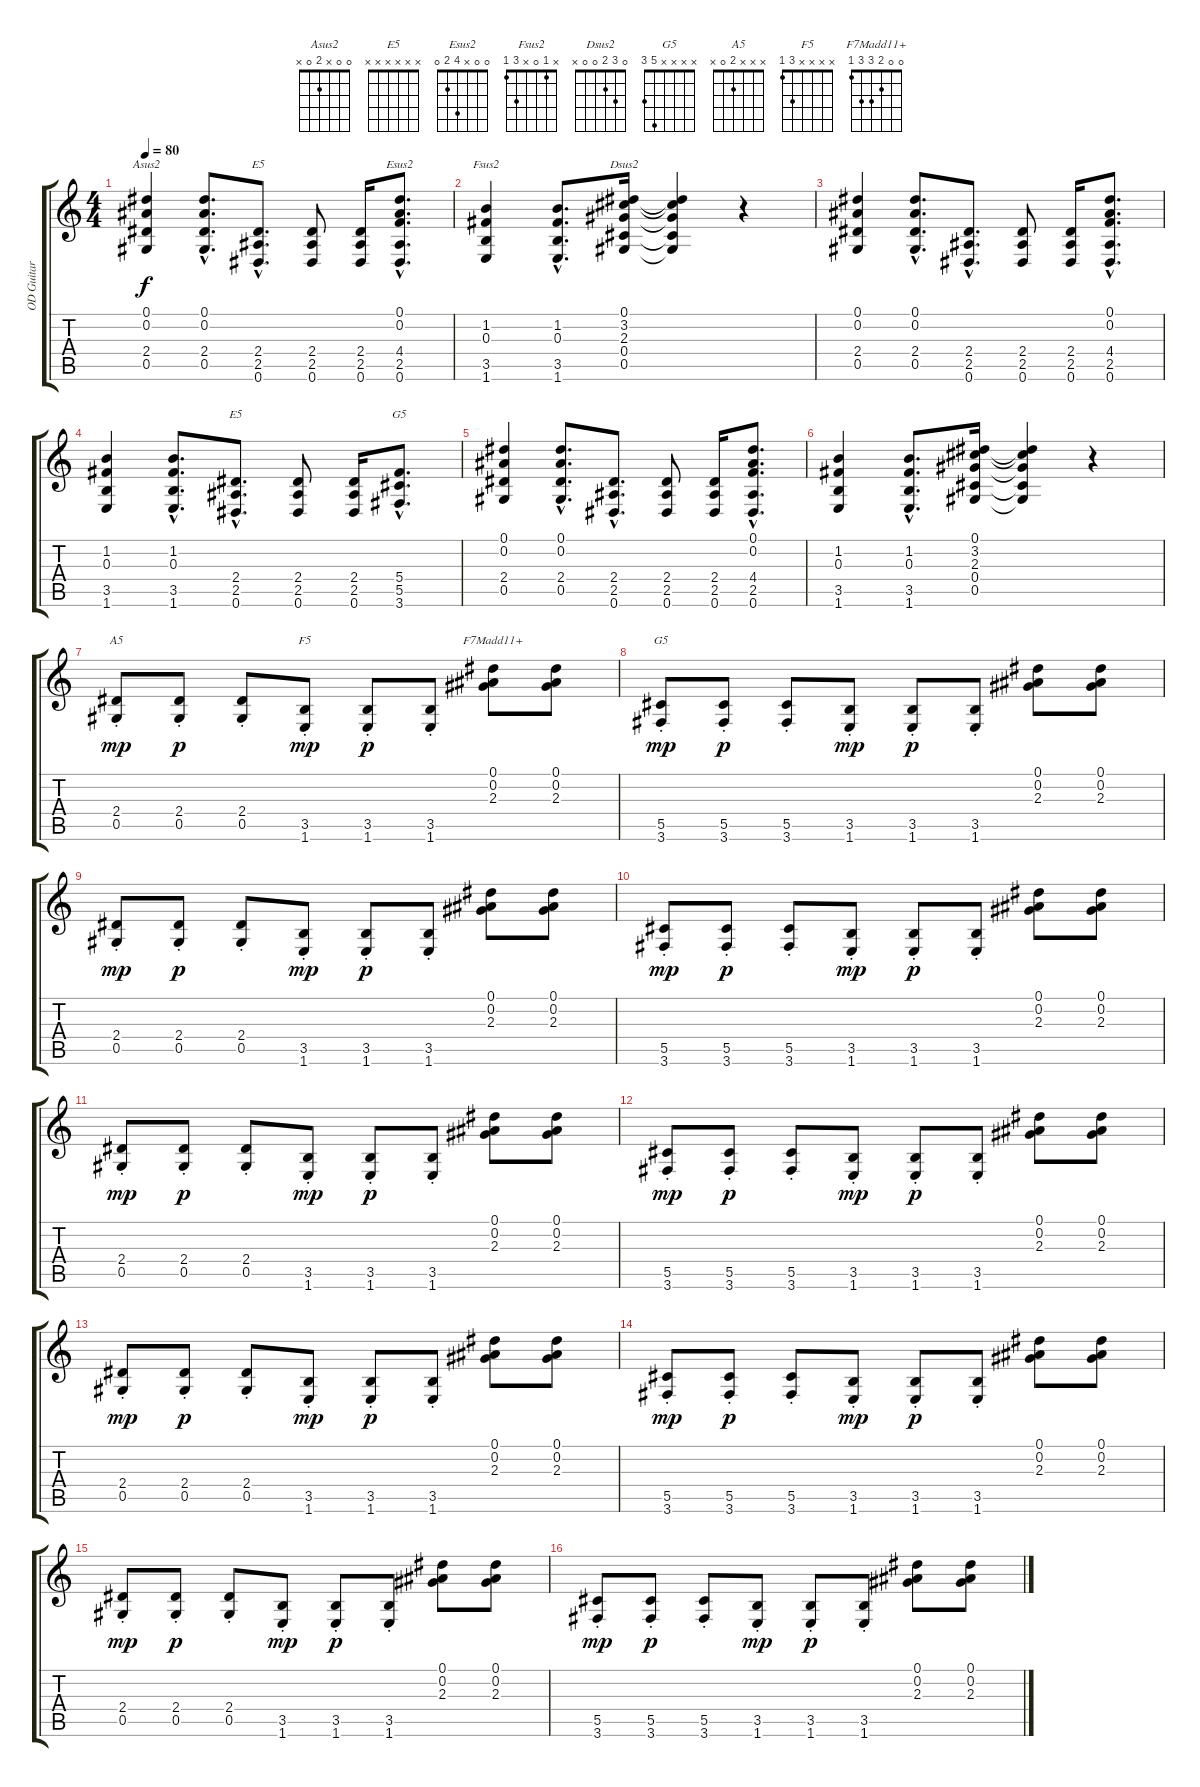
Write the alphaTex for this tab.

\track ("OD Guitar" "OD Guitar") {instrument electricguitarclean}
\staff {score tabs}
\tuning (Eb4 Bb3 Gb3 Db3 Ab2 Eb2) {hide}
\chord ("Asus2" 0 0 x 2 0 x)
\chord ("E5" x x x 2 2 0) {barre 2}
\chord ("Esus2" 0 0 x 4 2 0)
\chord ("Fsus2" x 1 0 x 3 1)
\chord ("Dsus2" 0 3 2 0 0 x)
\chord ("E5" x x x x x x)
\chord ("G5" x x x 5 5 3) {barre 5}
\chord ("A5" x x x 2 0 x)
\chord ("F5" x x x x 3 1)
\chord ("F7Madd11+" 0 0 2 3 3 1)
\chord ("G5" x x x x 5 3)
\ts (4 4)
\tempo 80
\clef g2
\ks c
(0.1 0.2 2.4 0.5).4{ch "Asus2" dy f} (0.1{hac} 0.2{hac} 2.4{hac} 0.5{hac}).8{d} (2.4{hac} 2.5{hac} 0.6{hac}).8{d ch "E5"} (2.4 2.5 0.6).8 (2.4 2.5 0.6).16 (0.1{hac} 0.2{hac} 4.4{hac} 2.5{hac} 0.6{hac}).8{d ch "Esus2"} |
(1.2 0.3 3.5 1.6).4{ch "Fsus2"} (1.2{hac} 0.3{hac} 3.5{hac} 1.6{hac}).8{d} (0.1 3.2 2.3 0.4 0.5).16{ch "Dsus2"} (0.1{t} 3.2{t} 2.3{t} 0.4{t} 0.5{t}).4 r.4 |
(0.1 0.2 2.4 0.5).4 (0.1{hac} 0.2{hac} 2.4{hac} 0.5{hac}).8{d} (2.4{hac} 2.5{hac} 0.6{hac}).8{d} (2.4 2.5 0.6).8 (2.4 2.5 0.6).16 (0.1{hac} 0.2{hac} 4.4{hac} 2.5{hac} 0.6{hac}).8{d} |
(1.2 0.3 3.5 1.6).4 (1.2{hac} 0.3{hac} 3.5{hac} 1.6{hac}).8{d} (2.4{hac} 2.5{hac} 0.6{hac}).8{d ch "E5"} (2.4 2.5 0.6).8 (2.4 2.5 0.6).16 (5.4{hac} 5.5{hac} 3.6{hac}).8{d ch "G5"} |
(0.1 0.2 2.4 0.5).4 (0.1{hac} 0.2{hac} 2.4{hac} 0.5{hac}).8{d} (2.4{hac} 2.5{hac} 0.6{hac}).8{d} (2.4 2.5 0.6).8 (2.4 2.5 0.6).16 (0.1{hac} 0.2{hac} 4.4{hac} 2.5{hac} 0.6{hac}).8{d} |
(1.2 0.3 3.5 1.6).4 (1.2{hac} 0.3{hac} 3.5{hac} 1.6{hac}).8{d} (0.1 3.2 2.3 0.4 0.5).16 (0.1{t} 3.2{t} 2.3{t} 0.4{t} 0.5{t}).4 r.4 |
(2.4{st} 0.5{st}).8{ch "A5" dy mp} (2.4{st} 0.5{st}).8{dy p} (2.4{st} 0.5{st}).8 (3.5{st} 1.6{st}).8{ch "F5" dy mp} (3.5{st} 1.6{st}).8{dy p} (3.5{st} 1.6{st}).8 (0.1 0.2 2.3).8{ch "F7Madd11+"} (0.1 0.2 2.3).8 |
(5.5 3.6{st}).8{ch "G5" dy mp} (5.5 3.6{st}).8{dy p} (5.5 3.6{st}).8 (3.5{st} 1.6{st}).8{dy mp} (3.5{st} 1.6{st}).8{dy p} (3.5{st} 1.6{st}).8 (0.1 0.2 2.3).8 (0.1 0.2 2.3).8 |
(2.4{st} 0.5{st}).8{dy mp} (2.4{st} 0.5{st}).8{dy p} (2.4{st} 0.5{st}).8 (3.5{st} 1.6{st}).8{dy mp} (3.5{st} 1.6{st}).8{dy p} (3.5{st} 1.6{st}).8 (0.1 0.2 2.3).8 (0.1 0.2 2.3).8 |
(5.5 3.6{st}).8{dy mp} (5.5 3.6{st}).8{dy p} (5.5 3.6{st}).8 (3.5{st} 1.6{st}).8{dy mp} (3.5{st} 1.6{st}).8{dy p} (3.5{st} 1.6{st}).8 (0.1 0.2 2.3).8 (0.1 0.2 2.3).8 |
(2.4{st} 0.5{st}).8{dy mp} (2.4{st} 0.5{st}).8{dy p} (2.4{st} 0.5{st}).8 (3.5{st} 1.6{st}).8{dy mp} (3.5{st} 1.6{st}).8{dy p} (3.5{st} 1.6{st}).8 (0.1 0.2 2.3).8 (0.1 0.2 2.3).8 |
(5.5 3.6{st}).8{dy mp} (5.5 3.6{st}).8{dy p} (5.5 3.6{st}).8 (3.5{st} 1.6{st}).8{dy mp} (3.5{st} 1.6{st}).8{dy p} (3.5{st} 1.6{st}).8 (0.1 0.2 2.3).8 (0.1 0.2 2.3).8 |
(2.4{st} 0.5{st}).8{dy mp} (2.4{st} 0.5{st}).8{dy p} (2.4{st} 0.5{st}).8 (3.5{st} 1.6{st}).8{dy mp} (3.5{st} 1.6{st}).8{dy p} (3.5{st} 1.6{st}).8 (0.1 0.2 2.3).8 (0.1 0.2 2.3).8 |
(5.5 3.6{st}).8{dy mp} (5.5 3.6{st}).8{dy p} (5.5 3.6{st}).8 (3.5{st} 1.6{st}).8{dy mp} (3.5{st} 1.6{st}).8{dy p} (3.5{st} 1.6{st}).8 (0.1 0.2 2.3).8 (0.1 0.2 2.3).8 |
(2.4{st} 0.5{st}).8{dy mp} (2.4{st} 0.5{st}).8{dy p} (2.4{st} 0.5{st}).8 (3.5{st} 1.6{st}).8{dy mp} (3.5{st} 1.6{st}).8{dy p} (3.5{st} 1.6{st}).8 (0.1 0.2 2.3).8 (0.1 0.2 2.3).8 |
(5.5 3.6{st}).8{dy mp} (5.5 3.6{st}).8{dy p} (5.5 3.6{st}).8 (3.5{st} 1.6{st}).8{dy mp} (3.5{st} 1.6{st}).8{dy p} (3.5{st} 1.6{st}).8 (0.1 0.2 2.3).8 (0.1 0.2 2.3).8
